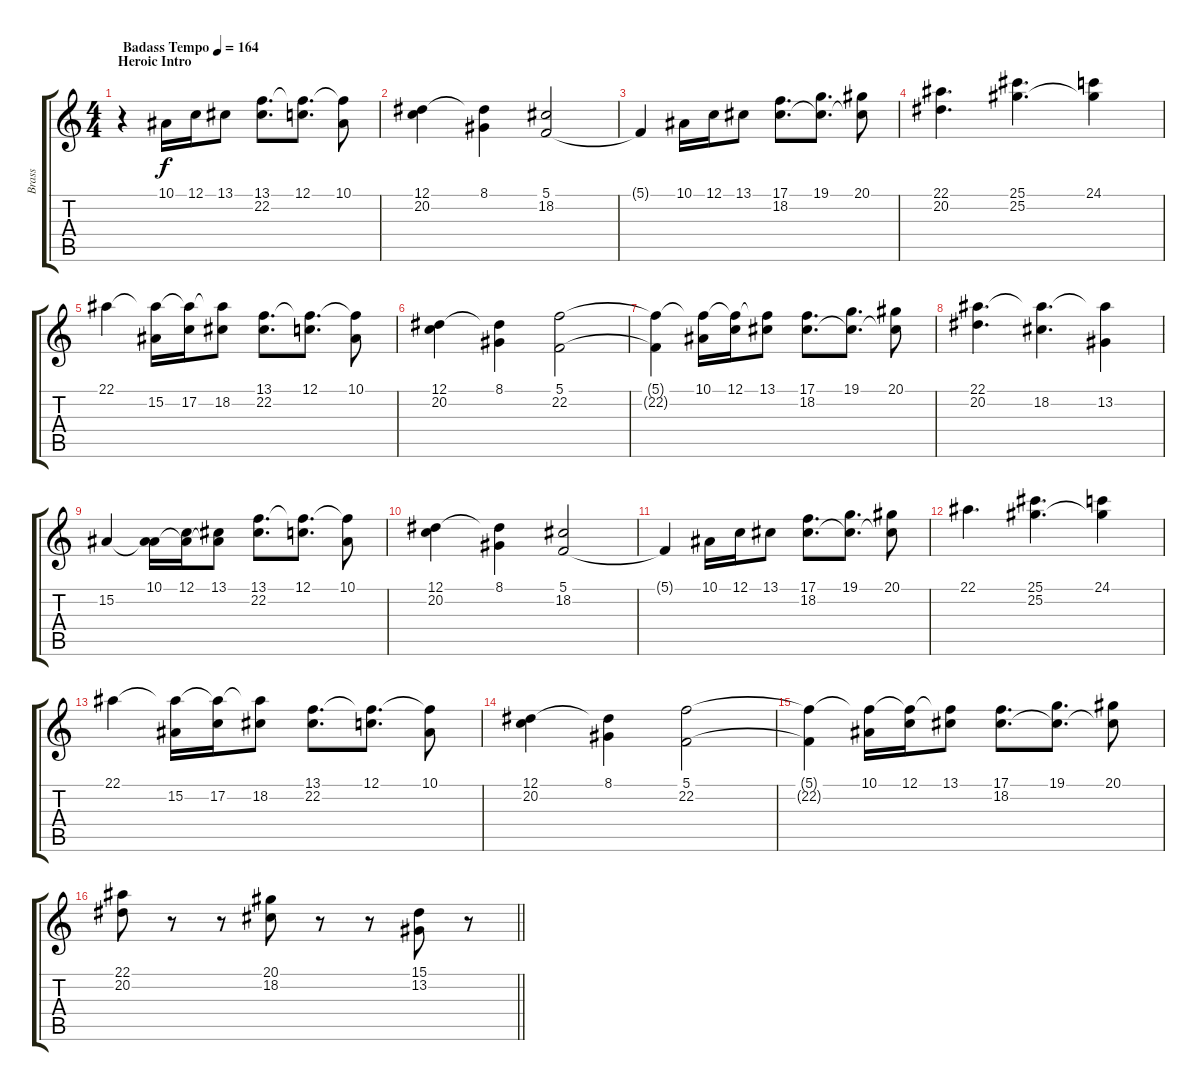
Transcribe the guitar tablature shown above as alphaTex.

\track ("Brass" "Brass") {instrument brasssection}
\staff {score tabs}
\tuning (C4 G3 Eb3 Bb2 F2 C2) {hide}
\ts (4 4)
\section ("" "Heroic Intro")
\tempo (164 "Badass Tempo")
\clef g2
\ks c
r.4{dy f instrument brasssection} 10.1.16 12.1.16 13.1.8 (13.1 22.2).8{d} (12.1 22.2{t}).8{d} (10.1 22.2{t}).8 |
(12.1 20.2).4 (8.1 20.2{t}).4 (5.1 18.2).2 |
5.1{t}.4 10.1.16 12.1.16 13.1.8 (17.1 18.2).8{d} (19.1 18.2{t}).8{d} (20.1 18.2{t}).8 |
(22.1 20.2).4{d} (25.1 25.2).4{d} (24.1 25.2{t}).4 |
22.1.4 (22.1{t} 15.2).16 (22.1{t} 17.2).16 (22.1{t} 18.2).8 (13.1 22.2).8{d} (12.1 22.2{t}).8{d} (10.1 22.2{t}).8 |
(12.1 20.2).4 (8.1 20.2{t}).4 (5.1 22.2).2 |
(5.1{t} 22.2{t}).4 (10.1 22.2{t}).16 (12.1 22.2{t}).16 (13.1 22.2{t}).8 (17.1 18.2).8{d} (19.1 18.2{t}).8{d} (20.1 18.2{t}).8 |
(22.1 20.2).4{d} (22.1{t} 18.2).4{d} (22.1{t} 13.2).4 |
15.2.4 (10.1 15.2{t}).16 (12.1 15.2{t}).16 (13.1 15.2{t}).8 (13.1 22.2).8{d} (12.1 22.2{t}).8{d} (10.1 22.2{t}).8 |
(12.1 20.2).4 (8.1 20.2{t}).4 (5.1 18.2).2 |
5.1{t}.4 10.1.16 12.1.16 13.1.8 (17.1 18.2).8{d} (19.1 18.2{t}).8{d} (20.1 18.2{t}).8 |
22.1.4{d} (25.1 25.2).4{d} (24.1 25.2{t}).4 |
22.1.4 (22.1{t} 15.2).16 (22.1{t} 17.2).16 (22.1{t} 18.2).8 (13.1 22.2).8{d} (12.1 22.2{t}).8{d} (10.1 22.2{t}).8 |
(12.1 20.2).4 (8.1 20.2{t}).4 (5.1 22.2).2 |
(5.1{t} 22.2{t}).4 (10.1 22.2{t}).16 (12.1 22.2{t}).16 (13.1 22.2{t}).8 (17.1 18.2).8{d} (19.1 18.2{t}).8{d} (20.1 18.2{t}).8 |
\barLineRight lightlight
(22.1 20.2).8 r.8 r.8 (20.1 18.2).8 r.8 r.8 (15.1 13.2).8 r.8
